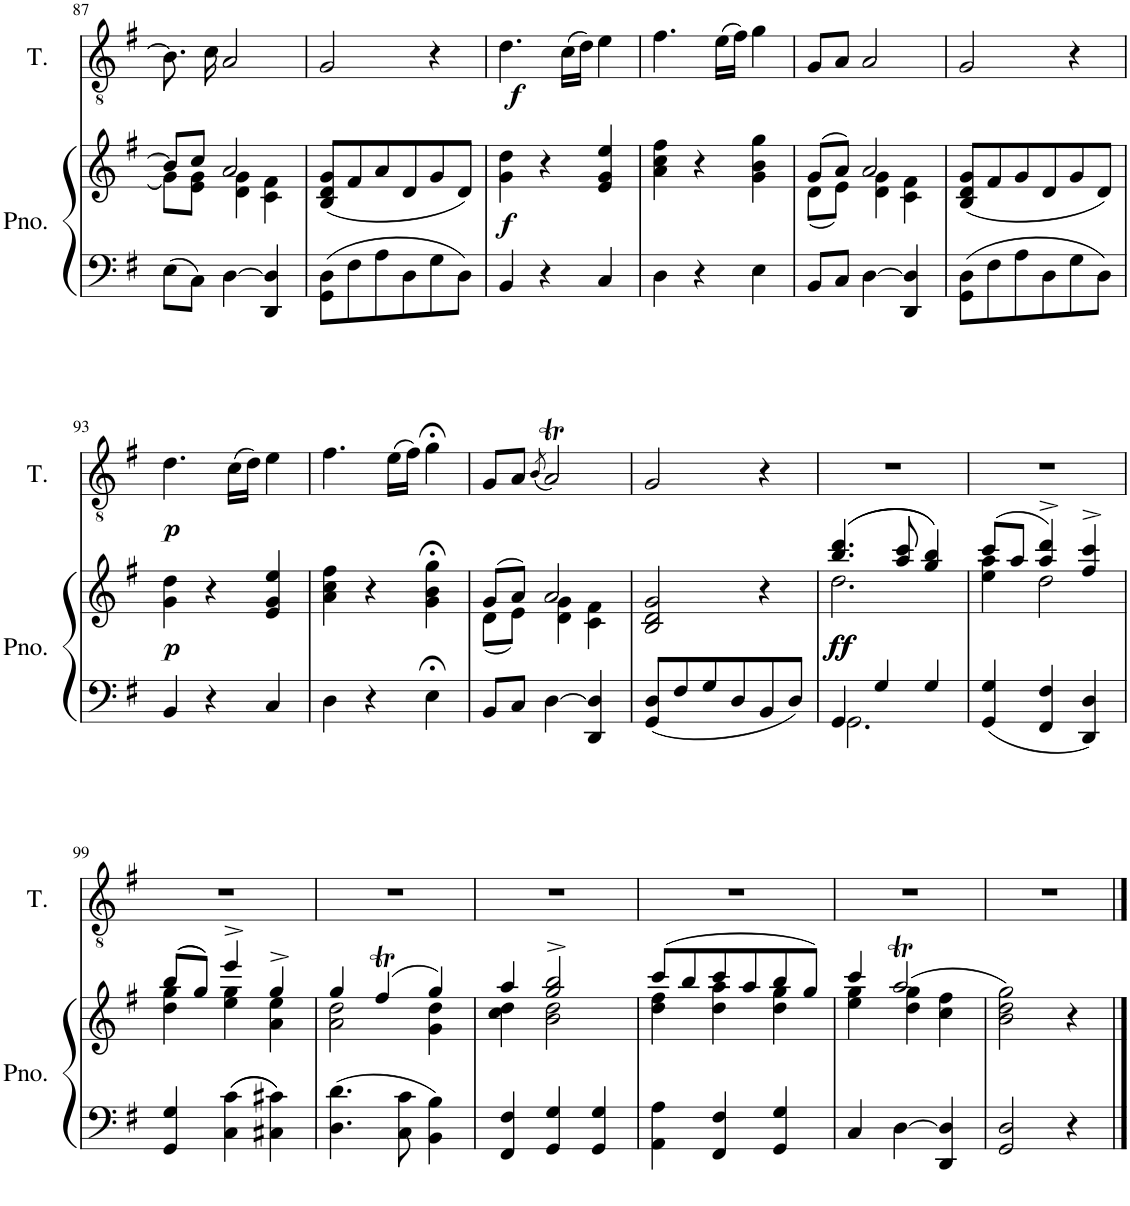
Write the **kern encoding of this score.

**kern	**kern	**dynam	**kern	**dynam
*part2	*part2	*part2	*part1	*part1
*staff3	*staff2	*staff2/3	*staff1	*staff1
*I"Piano	*	*	*I"Tenor	*
*I'Pno.	*	*	*I'T.	*
!!LO:PB:g=z
*clefF4	*clefG2	*	*clefGv2	*
*k[f#]	*k[f#]	*	*k[f#]	*
*M3/4	*M3/4	*	*M3/4	*
=87	=87	=87	=87	=87
*	*^	*	*	*
8E\L	8b/L]	8g\L]	.	8.B\]	.
8C\J	8cc/J	8e\ 8g\J	.	.	.
.	.	.	.	16c\	.
[4D\	2a/	4d\ 4g\	.	2A/	.
4DD/ 4D/]	.	4c\ 4f#\	.	.	.
*	*v	*v	*	*	*
=88	=88	=88	=88	=88
8GG\ 8D\L	(8B/ 8d/ 8g/L	.	2G/	.
8F#\	8f#/	.	.	.
8A\	8a/	.	.	.
8D\	8d/	.	.	.
8G\	8g/	.	4r	.
8D\J	8d/J)	.	.	.
=89	=89	=89	=89	=89
!	!	!LO:DY:b	!	!LO:DY:b
4BB/	4g\ 4dd\	f	4.d\	f
4r	4r	.	.	.
.	.	.	(16c\LL	.
.	.	.	16d\JJ)	.
4C/	4e/ 4g/ 4ee/	.	4e\	.
=90	=90	=90	=90	=90
4D\	4a\ 4cc\ 4ff#\	.	4.f#\	.
4r	4r	.	.	.
.	.	.	(16e\LL	.
.	.	.	16f#\JJ)	.
4E\	4g\ 4b\ 4gg\	.	4g\	.
=91	=91	=91	=91	=91
*	*^	*	*	*
8BB/L	(8g/L	(8d\L	.	8G/L	.
8C/J	8a/J)	8e\J)	.	8A/J	.
[4D\	2a/	4d\ 4g\	.	2A/	.
4DD/ 4D/]	.	4c\ 4f#\	.	.	.
*	*v	*v	*	*	*
=92	=92	=92	=92	=92
8GG\ 8D\L	(8B/ 8d/ 8g/L	.	2G/	.
8F#\	8f#/	.	.	.
8A\	8g/	.	.	.
8D\	8d/	.	.	.
8G\	8g/	.	4r	.
8D\J	8d/J)	.	.	.
!!LO:LB:g=z
=93	=93	=93	=93	=93
!	!	!LO:DY:b	!	!LO:DY:b
4BB/	4g\ 4dd\	p	4.d\	p
4r	4r	.	.	.
.	.	.	(16c\LL	.
.	.	.	16d\JJ)	.
4C/	4e/ 4g/ 4ee/	.	4e\	.
=94	=94	=94	=94	=94
4D\	4a\ 4cc\ 4ff#\	.	4.f#\	.
4r	4r	.	.	.
.	.	.	(16e\LL	.
.	.	.	16f#\JJ)	.
4E;<\	4g\;< 4b\;< 4gg\;<	.	4g;<\	.
=95	=95	=95	=95	=95
*	*^	*	*	*
8BB/L	(8g/L	(8d\L	.	8G/L	.
8C/J	8a/J)	8e\J)	.	8A/J	.
.	.	.	.	(8qB/	.
[4D\	2a/	4d\ 4g\	.	2AT/)	.
4DD/ 4D/]	.	4c\ 4f#\	.	.	.
*	*v	*v	*	*	*
=96	=96	=96	=96	=96
8GG/ 8D/L	2B/ 2d/ 2g/	.	2G/	.
8F#/	.	.	.	.
8G/	.	.	.	.
8D/	.	.	.	.
8BB/	4r	.	4r	.
8D/J	.	.	.	.
=97	=97	=97	=97	=97
*^	*^	*	*	*
!	!	!	!	!LO:DY:b	!	!
!	!	!	!	!LO:DY:n=1:b	!	!
4GG/	2.GG\	((4.bb/ 4.ddd/	2.dd\	ff ff	2.r	.
4G/	.	.	.	.	.	.
.	.	8aa/ 8ccc/	.	.	.	.
4G/	.	4gg/ 4bb/))	.	.	.	.
*v	*v	*	*	*	*	*
=98	=98	=98	=98	=98	=98
4GG/ 4G/	(8ccc/L	4ee\ 4aa\	.	2.r	.
.	8aa/J	.	.	.	.
4FF#/ 4F#/	4aa/^ 4ddd/^)	2dd\	.	.	.
4DD/ 4D/	4ff#/^ 4ccc/^	.	.	.	.
!!LO:LB:g=z
=99	=99	=99	=99	=99	=99
4GG/ 4G/	((8bb/L	4dd\ 4gg\	.	2.r	.
.	8gg/J))	.	.	.	.
4C\ 4c\	4eee^/	4ee\ 4gg\	.	.	.
4C#X\ 4c#X\	4gg^/	4a\ 4ee\	.	.	.
=100	=100	=100	=100	=100	=100
4.D\ 4.d\	4gg/	2a\ 2dd\	.	2.r	.
.	(4ff#t/	.	.	.	.
8C\ 8c\	.	.	.	.	.
4BB\ 4B\	4gg/)	4g\ 4dd\	.	.	.
=101	=101	=101	=101	=101	=101
4FF#/ 4F#/	4aa/	4cc\ 4dd\	.	2.r	.
4GG/ 4G/	2gg/^ 2bb/^	2b\ 2dd\	.	.	.
4GG/ 4G/	.	.	.	.	.
=102	=102	=102	=102	=102	=102
4AA\ 4A\	(8ccc/L	4dd\ 4ff#\	.	2.r	.
.	8bb/	.	.	.	.
4FF#/ 4F#/	8ccc/	4dd\ 4aa\	.	.	.
.	8aa/	.	.	.	.
4GG/ 4G/	8bb/	4dd\ 4gg\	.	.	.
.	8gg/J)	.	.	.	.
=103	=103	=103	=103	=103	=103
4C/	4ccc/	4ee\ 4gg\	.	2.r	.
[4D\	(2aaT/	4dd\ 4gg\	.	.	.
4DD/ 4D/]	.	4cc\ 4ff#\	.	.	.
*	*v	*v	*	*	*
=104	=104	=104	=104	=104
2GG/ 2D/	2b\ 2dd\ 2gg\)	.	2.r	.
4r	4r	.	.	.
==	==	==	==	==
*-	*-	*-	*-	*-
